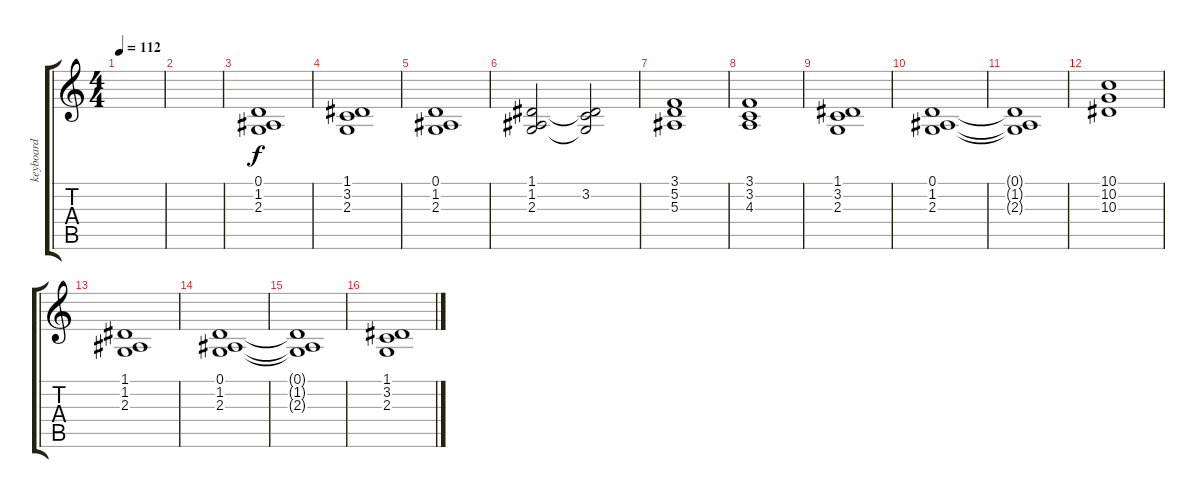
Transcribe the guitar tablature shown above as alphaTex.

\track ("keyboard" "keyboard") {instrument pad7halo}
\staff {score tabs}
\tuning (D4 A3 F3 C3 G2 D2) {hide}
\ts (4 4)
\tempo 112
\clef g2
\ks c
|
|
(0.1 1.2 2.3).1{instrument pad2warm} |
(1.1 3.2 2.3).1 |
(0.1 1.2 2.3).1 |
(1.1 1.2 2.3).2 (1.1{t} 3.2 2.3{t}).2 |
(3.1 5.2 5.3).1 |
(3.1 3.2 4.3).1 |
(1.1 3.2 2.3).1 |
(0.1 1.2 2.3).1 |
(0.1{t} 1.2{t} 2.3{t}).1 |
(10.1 10.2 10.3).1 |
(1.1 1.2 2.3).1 |
(0.1 1.2 2.3).1 |
(0.1{t} 1.2{t} 2.3{t}).1 |
(1.1 3.2 2.3).1
